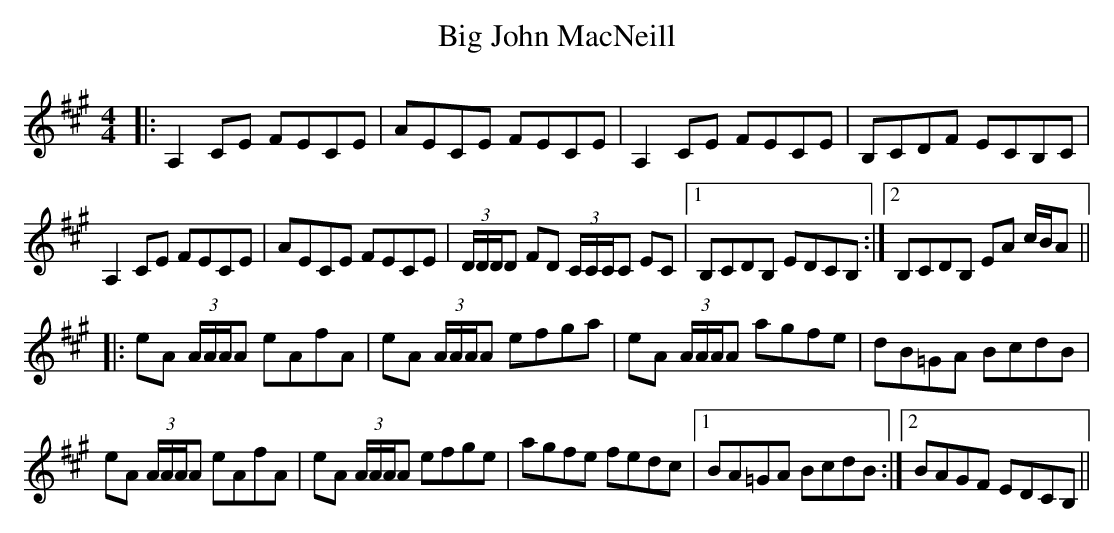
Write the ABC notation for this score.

X:1
T: Big John MacNeill
M: 4/4
L: 1/8
K: Amaj
|:A,2 CE FECE|AECE FECE|A,2 CE FECE|B,CDF ECB,C|
A,2 CE FECE|AECE FECE|(3D/D/D/D FD (3C/C/C/C EC|1 B,CDB, EDCB,:|2 B,CDB, EA c/B/A||
|:eA (3A/A/A/A eAfA|eA (3A/A/A/A efga | eA (3A/A/A/A agfe|dB=GA BcdB |
eA (3A/A/A/A eAfA|eA (3A/A/A/A efge|agfe fedc|1 BA=GA BcdB:|2 BAGF EDCB,||
